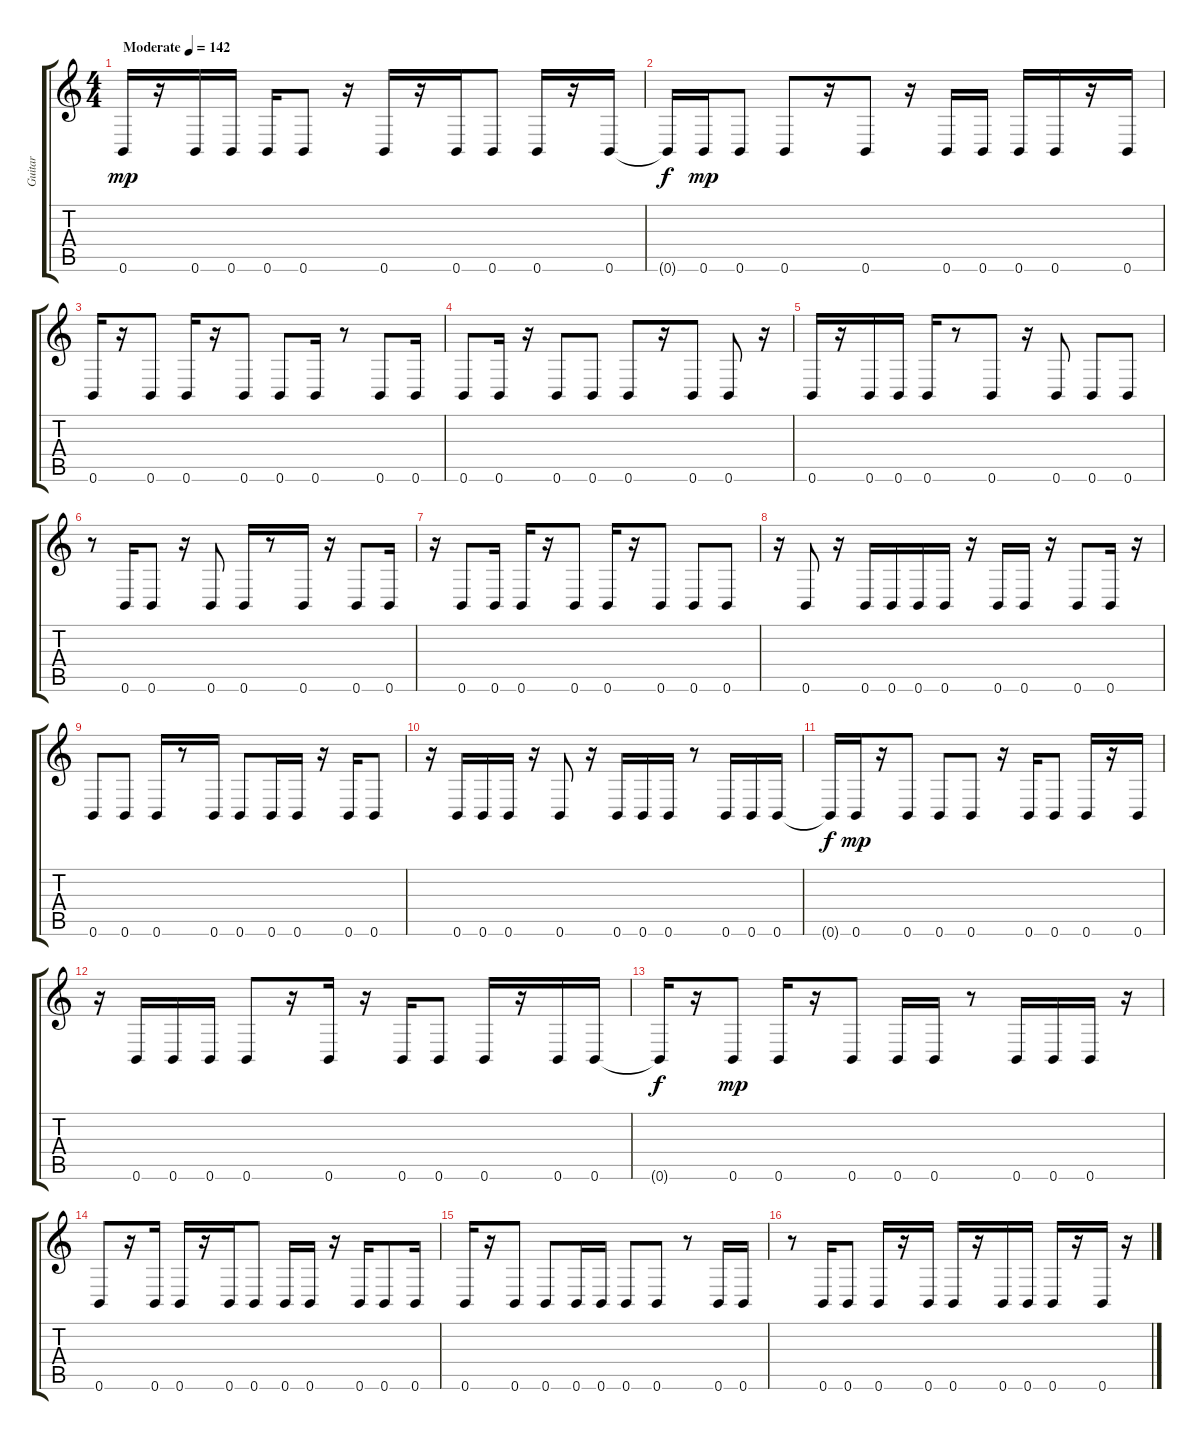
\track ("Guitar" "Guitar") {instrument distortionguitar}
\staff {score tabs}
\tuning (Db4 Ab3 E3 B2 Gb2 B1) {hide}
\ts (4 4)
\tempo (142 "Moderate")
\clef g2
\ks c
0.6.16{dy mp instrument distortionguitar} r.16 0.6.16 0.6.16 0.6.16 0.6.8 r.16 0.6.16 r.16 0.6.16 0.6.8 0.6.16 r.16 0.6.16 |
0.6{t}.16{dy f} 0.6.16{dy mp} 0.6.8 0.6.8 r.16 0.6.8 r.16 0.6.16 0.6.16 0.6.16 0.6.16 r.16 0.6.16 |
0.6.16 r.16 0.6.8 0.6.16 r.16 0.6.8 0.6.8 0.6.16 r.8 0.6.8 0.6.16 |
0.6.8 0.6.16 r.16 0.6.8 0.6.8 0.6.8 r.16 0.6.8 0.6.8 r.16 |
0.6.16 r.16 0.6.16 0.6.16 0.6.16 r.8 0.6.8 r.16 0.6.8 0.6.8 0.6.8 |
r.8 0.6.16 0.6.8 r.16 0.6.8 0.6.16 r.8 0.6.16 r.16 0.6.8 0.6.16 |
r.16 0.6.8 0.6.16 0.6.16 r.16 0.6.8 0.6.16 r.16 0.6.8 0.6.8 0.6.8 |
r.16 0.6.8 r.16 0.6.16 0.6.16 0.6.16 0.6.16 r.16 0.6.16 0.6.16 r.16 0.6.8 0.6.16 r.16 |
0.6.8 0.6.8 0.6.16 r.8 0.6.16 0.6.8 0.6.16 0.6.16 r.16 0.6.16 0.6.8 |
r.16 0.6.16 0.6.16 0.6.16 r.16 0.6.8 r.16 0.6.16 0.6.16 0.6.16 r.8 0.6.16 0.6.16 0.6.16 |
0.6{t}.16{dy f} 0.6.16{dy mp} r.16 0.6.8 0.6.8 0.6.8 r.16 0.6.16 0.6.8 0.6.16 r.16 0.6.16 |
r.16 0.6.16 0.6.16 0.6.16 0.6.8 r.16 0.6.16 r.16 0.6.16 0.6.8 0.6.16 r.16 0.6.16 0.6.16 |
0.6{t}.16{dy f} r.16 0.6.8{dy mp} 0.6.16 r.16 0.6.8 0.6.16 0.6.16 r.8 0.6.16 0.6.16 0.6.16 r.16 |
0.6.8 r.16 0.6.16 0.6.16 r.16 0.6.16 0.6.8 0.6.16 0.6.16 r.16 0.6.16 0.6.8 0.6.16 |
0.6.16 r.16 0.6.8 0.6.8 0.6.16 0.6.16 0.6.8 0.6.8 r.8 0.6.16 0.6.16 |
r.8 0.6.16 0.6.8 0.6.16 r.16 0.6.16 0.6.16 r.16 0.6.16 0.6.16 0.6.16 r.16 0.6.16 r.16
